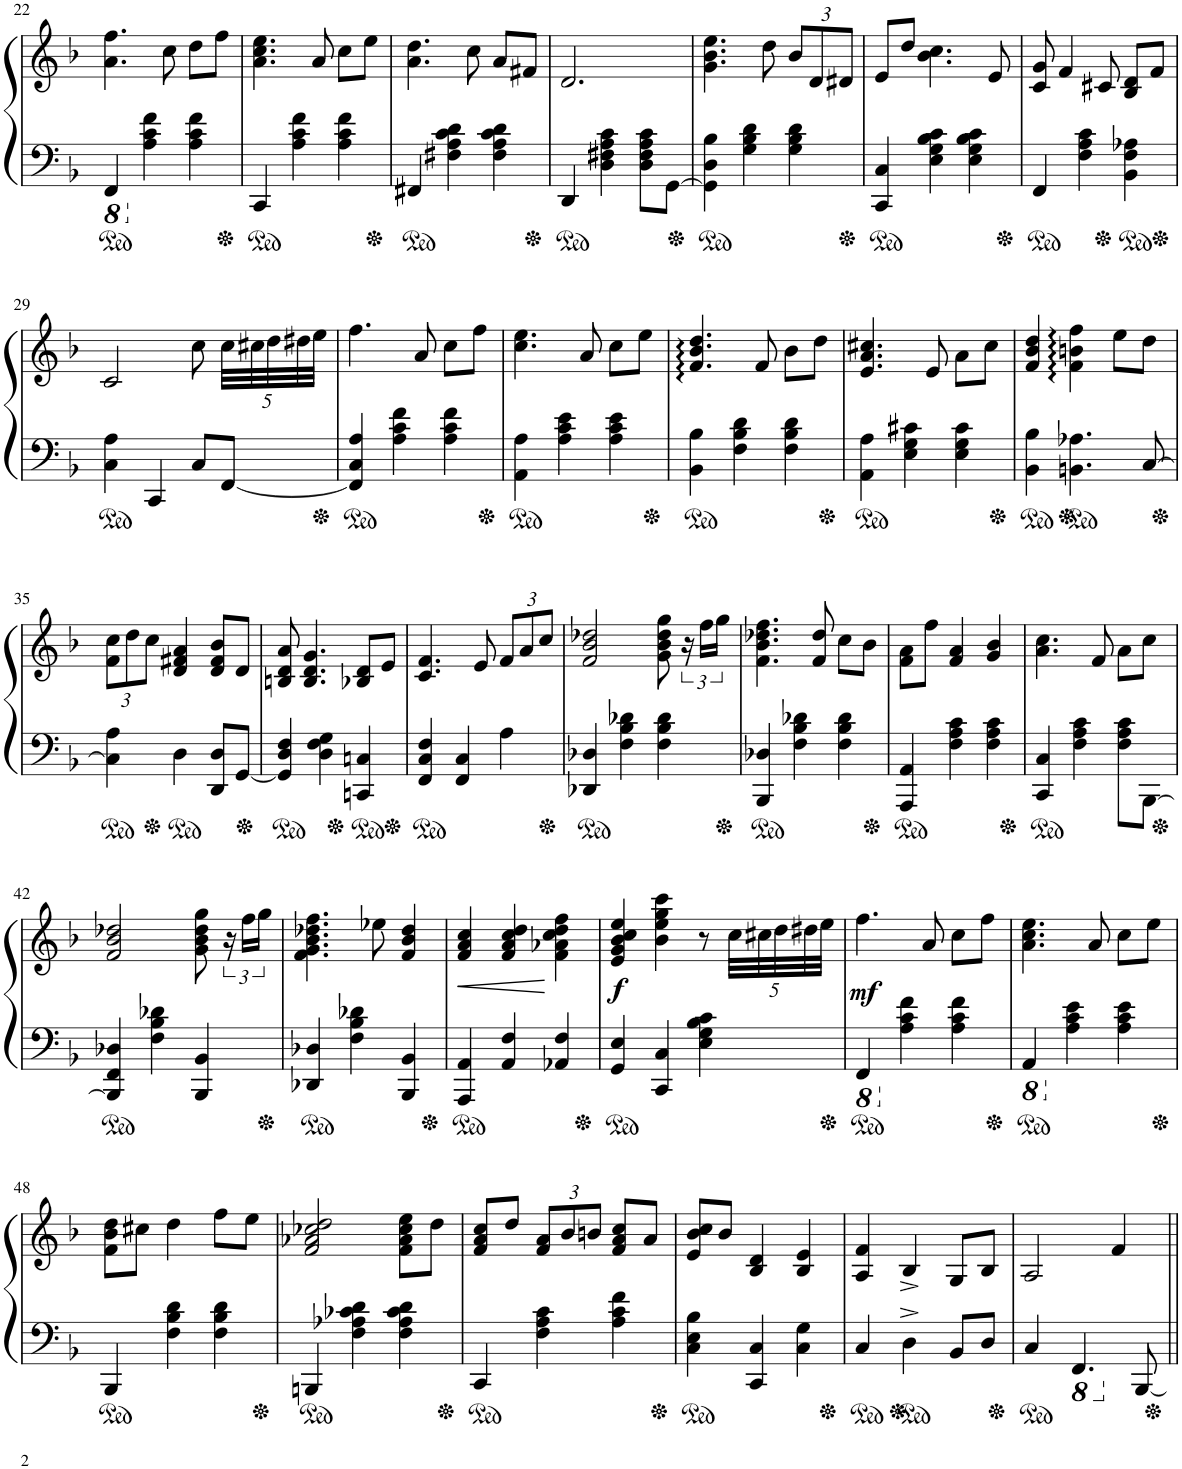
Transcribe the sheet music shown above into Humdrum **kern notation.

**kern	**kern	**dynam
*part1	*part1	*part1
*staff2	*staff1	*staff1/2
*I"Piano	*	*
*I'Pno.	*	*
!!LO:PB:g=z
*clefF4	*clefG2	*
*k[b-]	*k[b-]	*
*F:	*F:	*
*M3/4	*M3/4	*
*8ba	*	*
=22	=22	=22
4FFF/	4.a\ 4.ff\	.
*X8ba	*	*
4A\ 4c\ 4f\	.	.
.	8cc\	.
4A\ 4c\ 4f\	8dd\L	.
.	8ff\J	.
=23	=23	=23
4CC/	4.a\ 4.cc\ 4.ee\	.
4A\ 4c\ 4f\	.	.
.	8a/	.
4A\ 4c\ 4f\	8cc\L	.
.	8ee\J	.
=24	=24	=24
4FF#X/	4.a\ 4.dd\	.
4F#X\ 4A\ 4c\ 4d\	.	.
.	8cc\	.
4F#\ 4A\ 4c\ 4d\	8a/L	.
.	8f#X/J	.
=25	=25	=25
4DD/	2.d/	.
4D\ 4F#X\ 4A\ 4c\	.	.
8D\ 8F#\ 8A\ 8c\L	.	.
[8GG\J	.	.
=26	=26	=26
4GG\] 4D\ 4B-\	4.g\ 4.b-\ 4.ee\	.
4G\ 4B-\ 4d\	.	.
.	8dd\	.
*	*Xbrackettup	*
4G\ 4B-\ 4d\	12b-/L	.
.	12d/	.
.	12d#X/J	.
=27	=27	=27
4CC/ 4C/	8e/L	.
.	8dd/J	.
4E\ 4G\ 4B-\ 4c\	4.b-\ 4.cc\	.
4E\ 4G\ 4B-\ 4c\	.	.
.	8e/	.
=28	=28	=28
4FF/	8c/ 8g/	.
.	4f/	.
4F\ 4A\ 4c\	.	.
.	8c#X/	.
4BB-\ 4F\ 4A-X\	8B-/ 8d/L	.
.	8f/J	.
!!LO:LB:g=z
=29	=29	=29
4C\ 4A\	2c/	.
4CC/	.	.
8C/L	8cc\	.
[8FF/J	40cc\LLL	.
.	40cc#X\	.
.	40dd\	.
.	40dd#X\	.
.	40ee\JJJ	.
=30	=30	=30
4FF/] 4C/ 4A/	4.ff\	.
4A\ 4c\ 4f\	.	.
.	8a/	.
4A\ 4c\ 4f\	8cc\L	.
.	8ff\J	.
=31	=31	=31
4AA\ 4A\	4.cc\ 4.ee\	.
4A\ 4c\ 4e\	.	.
.	8a/	.
4A\ 4c\ 4e\	8cc\L	.
.	8ee\J	.
=32	=32	=32
4BB-\ 4B-\	4.f/ 4.b-/ 4.dd/	.
4F\ 4B-\ 4d\	.	.
.	8f/	.
4F\ 4B-\ 4d\	8b-\L	.
.	8dd\J	.
=33	=33	=33
4AA\ 4A\	4.e/ 4.a/ 4.cc#X/	.
4E\ 4G\ 4c#X\	.	.
.	8e/	.
4E\ 4G\ 4c#\	8a\L	.
.	8cc#\J	.
=34	=34	=34
4BB-\ 4B-\	4f/ 4b-/ 4dd/	.
4.BBn\ 4.A-X\	4f\ 4bn\ 4ff\	.
.	8ee\L	.
[8C/	8dd\J	.
!!LO:LB:g=z
=35	=35	=35
4C\] 4A\	12f\ 12cc\L	.
.	12dd\	.
.	12cc\J	.
4D\	4d/ 4f#X/ 4a/	.
8DD/ 8D/L	8d/ 8f#/ 8b-/L	.
[8GG/J	8d/J	.
=36	=36	=36
4GG/] 4D/ 4F/	8Bn/ 8d/ 8a/	.
.	4.B/ 4.d/ 4.g/	.
4D\ 4F\ 4G\	.	.
4CCn/ 4Cn/	8B-X/ 8d/L	.
.	8e/J	.
=37	=37	=37
4FF/ 4C/ 4F/	4.c/ 4.f/	.
4FF/ 4C/	.	.
.	8e/	.
4A\	12f/L	.
.	12a/	.
.	12cc/J	.
=38	=38	=38
4DD-X/ 4D-X/	2f/ 2b-/ 2dd-X/	.
4F\ 4B-\ 4d-X\	.	.
4F\ 4B-\ 4d-\	8g\ 8b-\ 8dd-\ 8gg\	.
*	*brackettup	*
.	24r	.
.	24ff\LL	.
.	24gg\JJ	.
=39	=39	=39
4BBB-/ 4D-X/	4.f\ 4.b-\ 4.dd-X\ 4.ff\	.
4F\ 4B-\ 4d-X\	.	.
.	8f/ 8dd-/	.
4F\ 4B-\ 4d-\	8cc\L	.
.	8b-\J	.
=40	=40	=40
4AAA/ 4AA/	8f\ 8a\L	.
.	8ff\J	.
4F\ 4A\ 4c\	4f/ 4a/	.
4F\ 4A\ 4c\	4g/ 4b-/	.
=41	=41	=41
4CC/ 4C/	4.a\ 4.cc\	.
4F\ 4A\ 4c\	.	.
.	8f/	.
8F\ 8A\ 8c\L	8a\L	.
[8BBB-\J	8cc\J	.
!!LO:LB:g=z
=42	=42	=42
4BBB-/] 4FF/ 4D-X/	2f/ 2b-/ 2dd-X/	.
4F\ 4B-\ 4d-X\	.	.
4BBB-/ 4BB-/	8g\ 8b-\ 8dd-\ 8gg\	.
.	24r	.
.	24ff\LL	.
.	24gg\JJ	.
=43	=43	=43
4DD-X/ 4D-X/	4.f\ 4.g\ 4.b-\ 4.dd-X\ 4.ff\	.
4F\ 4B-\ 4d-X\	.	.
.	8ee-X\	.
4BBB-/ 4BB-/	4f/ 4b-/ 4dd-/	.
=44	=44	=44
!	!	!LO:HP:b
4AAA/ 4AA/	4f/ 4a/ 4cc/	<
4AA/ 4F/	4f/ 4a/ 4cc/ 4dd/	.
4AA-X/ 4F/	4f\ 4a-X\ 4cc\ 4dd\ 4ff\	[
=45	=45	=45
!	!	!LO:DY:b
4GG/ 4E/	4e/ 4g/ 4b-/ 4cc/ 4ee/	f
4CC/ 4C/	4b-\ 4ee\ 4gg\ 4ccc\	.
4E\ 4G\ 4B-\ 4c\	8r	.
*	*Xbrackettup	*
.	40cc\LLL	.
.	40cc#X\	.
.	40dd\	.
.	40dd#X\	.
.	40ee\JJJ	.
=46	=46	=46
*8ba	*	*
!	!	!LO:DY:b
4FFF/	4.ff\	mf
*X8ba	*	*
4A\ 4c\ 4f\	.	.
.	8a/	.
4A\ 4c\ 4f\	8cc\L	.
.	8ff\J	.
=47	=47	=47
*8ba	*	*
4AAA/	4.a\ 4.cc\ 4.ee\	.
*X8ba	*	*
4A\ 4c\ 4e\	.	.
.	8a/	.
4A\ 4c\ 4e\	8cc\L	.
.	8ee\J	.
!!LO:LB:g=z
=48	=48	=48
4BBB-/	8f\ 8b-\ 8dd\L	.
.	8cc#X\J	.
4F\ 4B-\ 4d\	4dd\	.
4F\ 4B-\ 4d\	8ff\L	.
.	8ee\J	.
=49	=49	=49
4BBBn/	2f/ 2a-X/ 2cc-X/ 2dd/	.
4F\ 4A-X\ 4c-X\ 4d\	.	.
4F\ 4A-\ 4c-\ 4d\	8f\ 8a-\ 8cc-\ 8ee\L	.
.	8dd\J	.
=50	=50	=50
4CC/	8f/ 8a/ 8cc/L	.
.	8dd/J	.
4F\ 4A\ 4c\	12f/ 12a/L	.
.	12b-/	.
.	12bn/J	.
4A\ 4c\ 4f\	8f/ 8a/ 8cc/L	.
.	8a/J	.
=51	=51	=51
4C\ 4E\ 4B-\	8e/ 8b-/ 8cc/L	.
.	8b-/J	.
4CC/ 4C/	4B-/ 4d/	.
4C\ 4G\	4B-/ 4e/	.
=52	=52	=52
4C/	4A/ 4f/	.
4D^\	4B-^/	.
8BB-/L	8G/L	.
8D/J	8B-/J	.
=53	=53	=53
4C/	2A/	.
*8ba	*	*
4.FFF/	.	.
.	4f/	.
*X8ba	*	*
[8BBB-/	.	.
=||	=||	=||
*-	*-	*-
